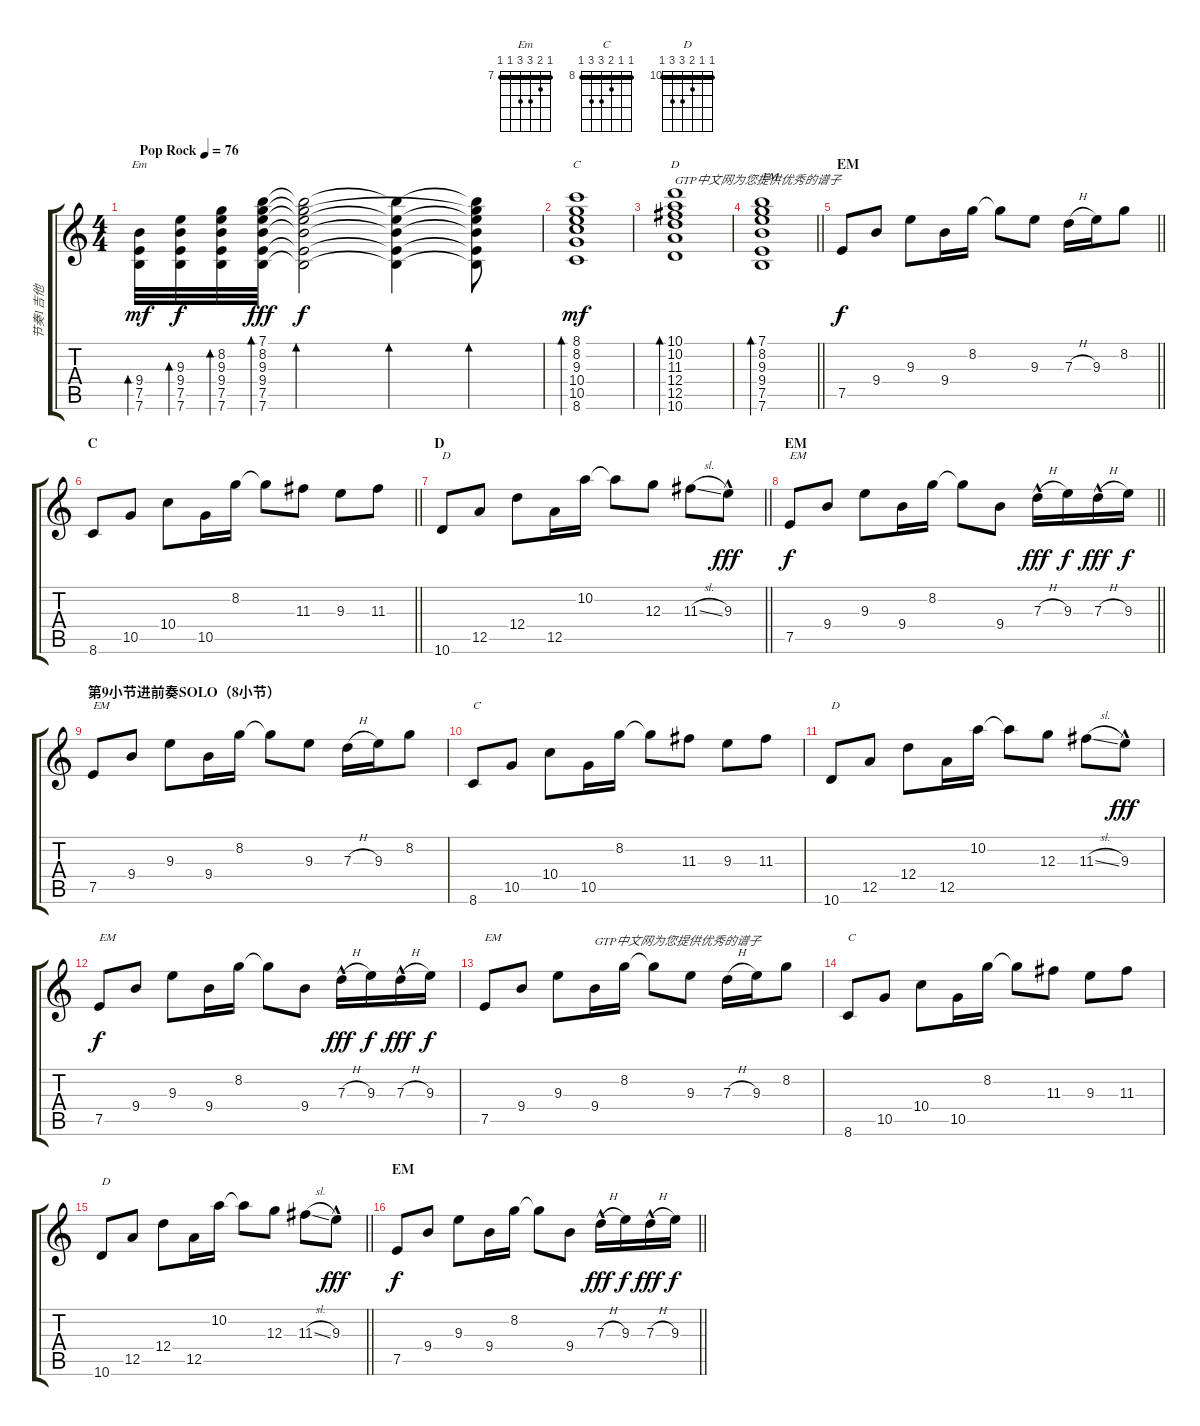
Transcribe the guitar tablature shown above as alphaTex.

\track ("节奏1吉他" "节奏1吉他") {instrument acousticguitarsteel}
\staff {score tabs}
\tuning (E4 B3 G3 D3 A2 E2) {hide}
\chord ("Em" 7 8 9 9 7 7) {firstfret 7 barre 7}
\chord ("C" 8 8 9 10 10 8) {firstfret 8 barre 8}
\chord ("D" 10 10 11 12 12 10) {firstfret 10 barre 10}
\ts (4 4)
\tempo (76 "Pop Rock")
\clef g2
\ks c
(9.4 7.5 7.6).32{bd 240 ch "Em" dy mf instrument acousticguitarsteel} (9.3 9.4 7.5 7.6).32{bd 60 dy f} (8.2 9.3 9.4 7.5 7.6).32{bd 60} (7.1 8.2 9.3 9.4 7.5 7.6).32{bd 60 dy fff} (7.1{t} 8.2{t} 9.3{t} 9.4{t} 7.5{t} 7.6{t}).2{bd 60 dy f} (7.1{t} 9.3{t} 9.4{t} 7.5{t} 7.6{t}).4{bd 60} (7.1{t} 8.2{t} 9.3{t} 9.4{t} 7.5{t} 7.6{t}).8{bd 60} |
(8.1 8.2 9.3 10.4 10.5 8.6).1{bd 240 ch "C" dy mf} |
(10.1 10.2 11.3 12.4 12.5 10.6).1{bd 240 ch "D" txt "GTP中文网为您提供优秀的谱子"} |
\barLineRight lightlight
(7.1 8.2 9.3 9.4 7.5 7.6).1{bd 240 txt "EM"} |
\section ("" "EM")
\barLineRight lightlight
7.5.8{dy f} 9.4.8 9.3.8 9.4.16 8.2.16 8.2{t}.8 9.3.8 7.3{h}.16 9.3.16 8.2.8 |
\section ("" "C")
\barLineRight lightlight
8.6.8 10.5.8 10.4.8 10.5.16 8.2.16 8.2{t}.8 11.3.8 9.3.8 11.3.8 |
\section ("" "D")
\barLineRight lightlight
10.6.8{txt "D"} 12.5.8 12.4.8 12.5.16 10.2.16 10.2{t}.8 12.3.8 11.3{sl}.8 9.3{hac}.8{dy fff} |
\section ("" "EM")
\barLineRight lightlight
7.5.8{txt "EM" dy f} 9.4.8 9.3.8 9.4.16 8.2.16 8.2{t}.8 9.4.8 7.3{h hac}.16{dy fff} 9.3.16{dy f} 7.3{h hac}.16{dy fff} 9.3.16{dy f} |
\section ("" "第9小节进前奏SOLO（8小节）")
7.5.8{txt "EM"} 9.4.8 9.3.8 9.4.16 8.2.16 8.2{t}.8 9.3.8 7.3{h}.16 9.3.16 8.2.8 |
8.6.8{txt "C"} 10.5.8 10.4.8 10.5.16 8.2.16 8.2{t}.8 11.3.8 9.3.8 11.3.8 |
10.6.8{txt "D"} 12.5.8 12.4.8 12.5.16 10.2.16 10.2{t}.8 12.3.8 11.3{sl}.8 9.3{hac}.8{dy fff} |
7.5.8{txt "EM" dy f} 9.4.8 9.3.8 9.4.16 8.2.16 8.2{t}.8 9.4.8 7.3{h hac}.16{dy fff} 9.3.16{dy f} 7.3{h hac}.16{dy fff} 9.3.16{dy f} |
7.5.8{txt "EM"} 9.4.8 9.3.8 9.4.16{txt "GTP中文网为您提供优秀的谱子"} 8.2.16 8.2{t}.8 9.3.8 7.3{h}.16 9.3.16 8.2.8 |
8.6.8{txt "C"} 10.5.8 10.4.8 10.5.16 8.2.16 8.2{t}.8 11.3.8 9.3.8 11.3.8 |
\barLineRight lightlight
10.6.8{txt "D"} 12.5.8 12.4.8 12.5.16 10.2.16 10.2{t}.8 12.3.8 11.3{sl}.8 9.3{hac}.8{dy fff} |
\section ("" "EM")
\barLineRight lightlight
7.5.8{dy f} 9.4.8 9.3.8 9.4.16 8.2.16 8.2{t}.8 9.4.8 7.3{h hac}.16{dy fff} 9.3.16{dy f} 7.3{h hac}.16{dy fff} 9.3.16{dy f}
